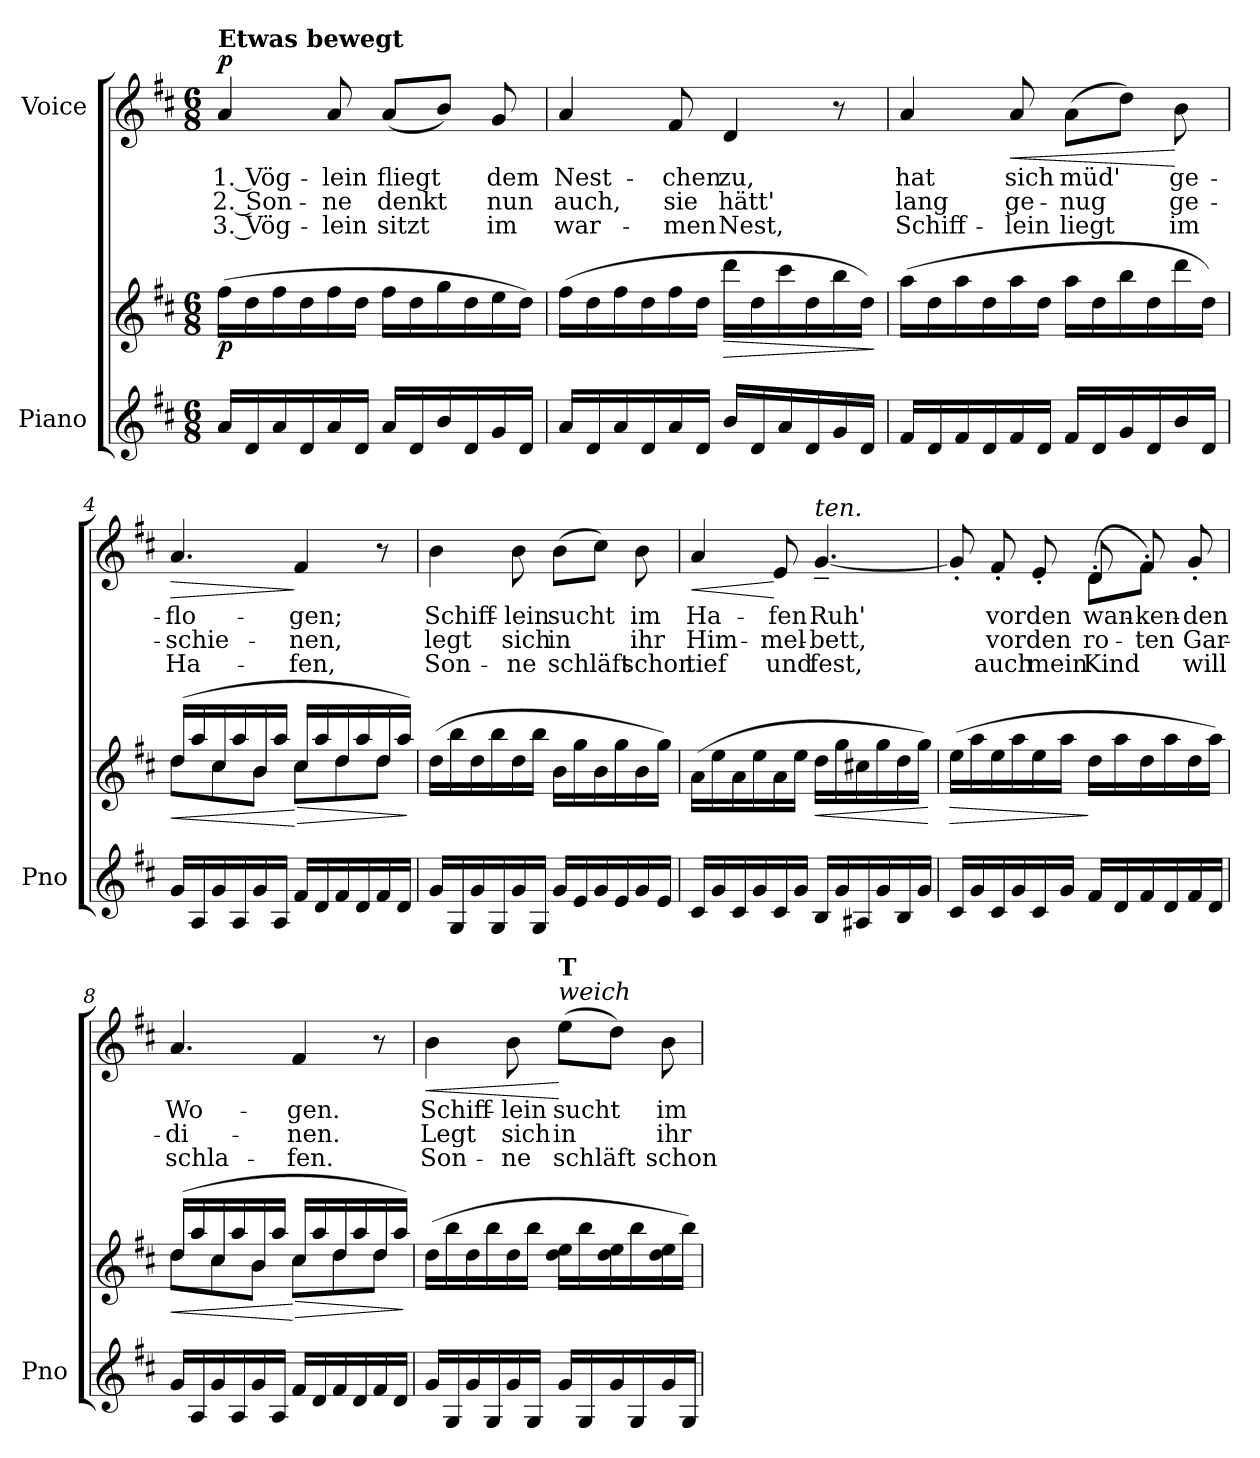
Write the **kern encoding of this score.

**kern	**kern	**dynam	**kern	**text	**text	**text	**dynam
*part2	*part2	*part2	*part1	*part1	*part1	*part1	*part1
*staff3	*staff2	*staff2/3	*staff1	*staff1	*staff1	*staff1	*staff1
*I"Piano	*	*	*I"Voice	*	*	*	*
*I'Pno	*	*	*	*	*	*	*
*clefG2	*clefG2	*	*clefG2	*	*	*	*
*k[f#c#]	*k[f#c#]	*	*k[f#c#]	*	*	*	*
*M6/8	*M6/8	*	*M6/8	*	*	*	*
=1	=1	=1	=1	=1	=1	=1	=1
!	!	!	!LO:TX:a:B:t=Etwas bewegt	!	!	!	!
!	!	!LO:DY:b	!	!LO:LY:b	!LO:LY:b	!LO:LY:b	!LO:DY:a
16a/LL	(>16ff#\LL	p	4a/	1. Vög-	2. Son-	3. Vög-	p
16d/	16dd\	.	.	.	.	.	.
16a/	16ff#\	.	.	.	.	.	.
16d/	16dd\	.	.	.	.	.	.
!	!	!	!	!LO:LY:b	!LO:LY:b	!LO:LY:b	!
16a/	16ff#\	.	8a/	-lein	-ne	-lein	.
16d/JJ	16dd\JJ	.	.	.	.	.	.
!	!	!	!	!LO:LY:b	!LO:LY:b	!LO:LY:b	!
16a/LL	16ff#\LL	.	(<8a/L	fliegt	denkt	sitzt	.
16d/	16dd\	.	.	.	.	.	.
16b/	16gg\	.	8b/J)	.	.	.	.
16d/	16dd\	.	.	.	.	.	.
!	!	!	!	!LO:LY:b	!LO:LY:b	!LO:LY:b	!
16g/	16ee\	.	8g/	dem	nun	im	.
16d/JJ	16dd\JJ)	.	.	.	.	.	.
=2	=2	=2	=2	=2	=2	=2	=2
!	!	!	!	!LO:LY:b	!LO:LY:b	!LO:LY:b	!
16a/LL	(>16ff#\LL	.	4a/	Nest-	auch,	war-	.
16d/	16dd\	.	.	.	.	.	.
16a/	16ff#\	.	.	.	.	.	.
16d/	16dd\	.	.	.	.	.	.
!	!	!	!	!LO:LY:b	!LO:LY:b	!LO:LY:b	!
16a/	16ff#\	.	8f#/	-chen	sie	-men	.
16d/JJ	16dd\JJ	.	.	.	.	.	.
!	!	!LO:HP:b	!	!LO:LY:b	!LO:LY:b	!LO:LY:b	!
16b/LL	16ddd\LL	>	4d/	zu,	hätt'	Nest,	.
16d/	16dd\	.	.	.	.	.	.
16a/	16ccc#\	.	.	.	.	.	.
16d/	16dd\	.	.	.	.	.	.
16g/	16bb\	.	8r	.	.	.	.
16d/JJ	16dd\JJ)	.	.	.	.	.	.
.	.	]	.	.	.	.	.
!!LO:LB:g=z
=3	=3	=3	=3	=3	=3	=3	=3
!	!	!	!	!LO:LY:b	!LO:LY:b	!LO:LY:b	!
16f#/LL	(>16aa\LL	.	4a/	hat	lang	Schiff-	.
16d/	16dd\	.	.	.	.	.	.
16f#/	16aa\	.	.	.	.	.	.
16d/	16dd\	.	.	.	.	.	.
!	!	!	!	!LO:LY:b	!LO:LY:b	!LO:LY:b	!LO:HP:b
16f#/	16aa\	.	8a/	sich	ge-	-lein	<
16d/JJ	16dd\JJ	.	.	.	.	.	.
!	!	!	!	!LO:LY:b	!LO:LY:b	!LO:LY:b	!
16f#/LL	16aa\LL	.	(>8a\L	müd'	-nug	liegt	.
16d/	16dd\	.	.	.	.	.	.
16g/	16bb\	.	8dd\J)	.	.	.	.
16d/	16dd\	.	.	.	.	.	.
!	!	!	!	!LO:LY:b	!LO:LY:b	!LO:LY:b	!
16b/	16ddd\	.	8b\	ge-	ge-	im	[
16d/JJ	16dd\JJ)	.	.	.	.	.	.
=4	=4	=4	=4	=4	=4	=4	=4
!	!	!LO:HP:b	!	!LO:LY:b	!LO:LY:b	!LO:LY:b	!LO:HP:b
*	*^	*	*	*	*	*	*
16g/LL	(>16dd/LL	8dd\L	<	4.a/	-flo-	-schie-	Ha-	>
16A/	16aa/	.	.	.	.	.	.	.
16g/	16cc#/	8cc#\	.	.	.	.	.	.
16A/	16aa/	.	.	.	.	.	.	.
16g/	16b/	8b\J	.	.	.	.	.	.
16A/JJ	16aa/JJ	.	.	.	.	.	.	.
!	!LO:N:head=solid	!LO:N:head=solid	!LO:HP:n=1:b	!	!LO:LY:b	!LO:LY:b	!LO:LY:b	!
16f#/LL	16cc#/LL	8cc#\L	[ >	4f#/	-gen;	-nen,	-fen,	]
16d/	16aa/	.	.	.	.	.	.	.
!	!LO:N:head=solid	!	!	!	!	!	!	!
16f#/	16dd/	8dd\	.	.	.	.	.	.
16d/	16aa/	.	.	.	.	.	.	.
!	!LO:N:head=solid	!	!	!	!	!	!	!
16f#/	16dd/	8dd\J	.	8r	.	.	.	.
16d/JJ	16aa/JJ)	.	.	.	.	.	.	.
*	*v	*v	*	*	*	*	*	*
.	.	]	.	.	.	.	.
!!LO:LB:g=z
=5	=5	=5	=5	=5	=5	=5	=5
!	!	!	!	!LO:LY:b	!LO:LY:b	!LO:LY:b	!
16g/LL	(>16dd\LL	.	4b\	Schiff-	legt	Son-	.
16G/	16bb\	.	.	.	.	.	.
16g/	16dd\	.	.	.	.	.	.
16G/	16bb\	.	.	.	.	.	.
!	!	!	!	!LO:LY:b	!LO:LY:b	!LO:LY:b	!
16g/	16dd\	.	8b\	-lein	sich	-ne	.
16G/JJ	16bb\JJ	.	.	.	.	.	.
!	!	!	!	!LO:LY:b	!LO:LY:b	!LO:LY:b	!
16g/LL	16b\LL	.	(>8b\L	sucht	in	schläft	.
16e/	16gg\	.	.	.	.	.	.
16g/	16b\	.	8cc#\J)	.	.	.	.
16e/	16gg\	.	.	.	.	.	.
!	!	!	!	!LO:LY:b	!LO:LY:b	!LO:LY:b	!
16g/	16b\	.	8b\	im	ihr	schon	.
16e/JJ	16gg\JJ)	.	.	.	.	.	.
=6	=6	=6	=6	=6	=6	=6	=6
!	!	!	!	!LO:LY:b	!LO:LY:b	!LO:LY:b	!LO:HP:b
16c#/LL	(>16a\LL	.	4a/	Ha-	Him-	tief	<
16g/	16ee\	.	.	.	.	.	.
16c#/	16a\	.	.	.	.	.	.
16g/	16ee\	.	.	.	.	.	.
!	!	!	!	!LO:LY:b	!LO:LY:b	!LO:LY:b	!
16c#/	16a\	.	8e/	-fen	-mel-	und	[
16g/JJ	16ee\JJ	.	.	.	.	.	.
!	!	!	!LO:TX:a:i:t=ten.	!	!	!	!
!	!	!LO:HP:b	!	!LO:LY:b	!LO:LY:b	!LO:LY:b	!
16B/LL	16dd\LL	<	[4.g~/	-Ruh'	-bett,	fest,	.
16g/	16gg\	.	.	.	.	.	.
16A#X/	16cc#X\	.	.	.	.	.	.
16g/	16gg\	.	.	.	.	.	.
16B/	16dd\	.	.	.	.	.	.
16g/JJ	16gg\JJ)	.	.	.	.	.	.
.	.	[	.	.	.	.	.
!!LO:PB:g=z
=7	=7	=7	=7	=7	=7	=7	=7
!	!	!LO:HP:b	!	!	!	!	!
*	*	*	*^	*	*	*	*
16c#/LL	(>16ee\LL	>	8g'/]	4.ryy	.	.	.	.
16g/	16aa\	.	.	.	.	.	.	.
!	!	!	!	!	!LO:LY:b	!LO:LY:b	!LO:LY:b	!
16c#/	16ee\	.	8f#'/	.	vor	vor	auch	.
16g/	16aa\	.	.	.	.	.	.	.
!	!	!	!	!	!LO:LY:b	!LO:LY:b	!LO:LY:b	!
16c#/	16ee\	.	8e'/	.	den	den	mein	.
16g/JJ	16aa\JJ	.	.	.	.	.	.	.
!	!	!	!	!	!LO:LY:b	!LO:LY:b	!LO:LY:b	!
16f#/LL	16dd\LL	]	(<8d'\L	8d/	wan-	ro-	Kind	.
16d/	16aa\	.	.	.	.	.	.	.
!	!	!	!	!	!LO:LY:b	!LO:LY:b	!	!
16f#/	16dd\	.	8f#'\J)	8f#/	-ken-	-ten	.	.
16d/	16aa\	.	.	.	.	.	.	.
!	!	!	!	!	!LO:LY:b	!LO:LY:b	!LO:LY:b	!
16f#/	16dd\	.	8g'/	8ryy	-den	Gar-	will	.
16d/JJ	16aa\JJ)	.	.	.	.	.	.	.
*	*	*	*v	*v	*	*	*	*
=8	=8	=8	=8	=8	=8	=8	=8
!	!	!LO:HP:b	!	!LO:LY:b	!LO:LY:b	!LO:LY:b	!
*	*^	*	*	*	*	*	*
16g/LL	(>16dd/LL	8dd\L	<	4.a/	Wo-	-di-	schla-	.
16A/	16aa/	.	.	.	.	.	.	.
16g/	16cc#/	8cc#\	.	.	.	.	.	.
16A/	16aa/	.	.	.	.	.	.	.
16g/	16b/	8b\J	.	.	.	.	.	.
16A/JJ	16aa/JJ	.	.	.	.	.	.	.
!	!LO:N:head=solid	!LO:N:head=solid	!LO:HP:n=1:b	!	!LO:LY:b	!LO:LY:b	!LO:LY:b	!
16f#/LL	16cc#/LL	8cc#\L	[ >	4f#/	-gen.	-nen.	-fen.	.
16d/	16aa/	.	.	.	.	.	.	.
!	!LO:N:head=solid	!	!	!	!	!	!	!
16f#/	16dd/	8dd\	.	.	.	.	.	.
16d/	16aa/	.	.	.	.	.	.	.
!	!LO:N:head=solid	!	!	!	!	!	!	!
16f#/	16dd/	8dd\J	.	8r	.	.	.	.
16d/JJ	16aa/JJ)	.	.	.	.	.	.	.
*	*v	*v	*	*	*	*	*	*
.	.	]	.	.	.	.	.
!!LO:LB:g=z
=9	=9	=9	=9	=9	=9	=9	=9
!	!	!	!	!LO:LY:b	!LO:LY:b	!LO:LY:b	!LO:HP:b
16g/LL	(>16dd\LL	.	4b\	Schiff-	Legt	Son-	<
16G/	16bb\	.	.	.	.	.	.
16g/	16dd\	.	.	.	.	.	.
16G/	16bb\	.	.	.	.	.	.
!	!	!	!	!LO:LY:b	!LO:LY:b	!LO:LY:b	!
16g/	16dd\	.	8b\	-lein	sich	-ne	.
16G/JJ	16bb\JJ	.	.	.	.	.	.
!	!	!	!LO:TX:a:i:t=weich	!	!	!	!
!	!	!	!LO:TX:a:B:t=T	!	!	!	!
!	!	!	!	!LO:LY:b	!LO:LY:b	!LO:LY:b	!
16g/LL	16dd\ 16ee\LL	.	(>8ee\L	sucht	in	schläft	[
16G/	16bb\	.	.	.	.	.	.
16g/	16dd\ 16ee\	.	8dd\J)	.	.	.	.
16G/	16bb\	.	.	.	.	.	.
!	!	!	!	!LO:LY:b	!LO:LY:b	!LO:LY:b	!
16g/	16dd\ 16ee\	.	8b\	im	ihr	schon	.
16G/JJ	16bb\JJ)	.	.	.	.	.	.
=	=	=	=	=	=	=	=
*-	*-	*-	*-	*-	*-	*-	*-
